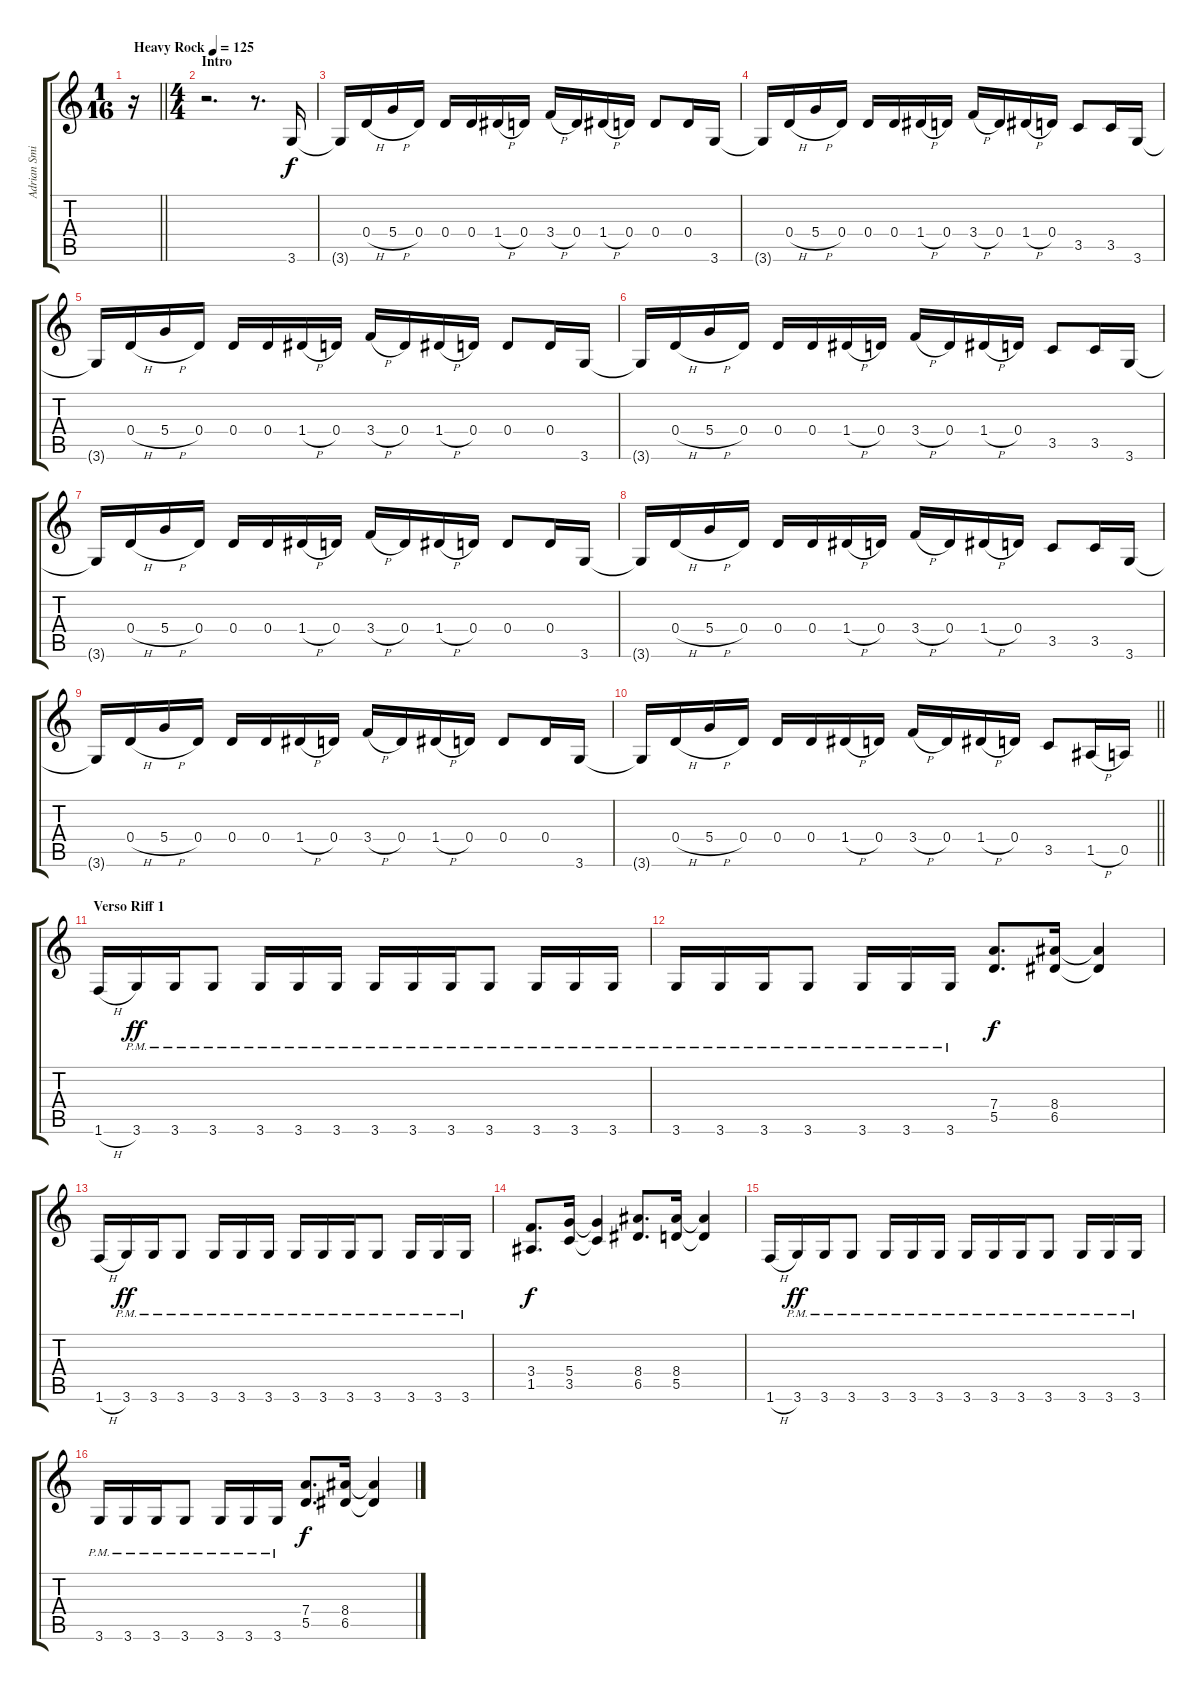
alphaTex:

\track ("Adrian Smith" "Adrian Smi") {instrument distortionguitar}
\staff {score tabs}
\tuning (E4 B3 G3 D3 A2 E2) {hide}
\ts (1 16)
\tempo (125 "Heavy Rock")
\clef g2
\barLineRight lightlight
\ks c
r.16{dy f instrument distortionguitar} |
\ts (4 4)
\section ("" "Intro")
r.2{d} r.8{d} 3.6.16 |
3.6{t}.16 0.4{h}.16 5.4{h}.16 0.4.16 0.4.16 0.4.16 1.4{h}.16 0.4.16 3.4{h}.16 0.4.16 1.4{h}.16 0.4.16 0.4.8 0.4.16 3.6.16 |
3.6{t}.16 0.4{h}.16 5.4{h}.16 0.4.16 0.4.16 0.4.16 1.4{h}.16 0.4.16 3.4{h}.16 0.4.16 1.4{h}.16 0.4.16 3.5.8 3.5.16 3.6.16 |
3.6{t}.16 0.4{h}.16 5.4{h}.16 0.4.16 0.4.16 0.4.16 1.4{h}.16 0.4.16 3.4{h}.16 0.4.16 1.4{h}.16 0.4.16 0.4.8 0.4.16 3.6.16 |
3.6{t}.16 0.4{h}.16 5.4{h}.16 0.4.16 0.4.16 0.4.16 1.4{h}.16 0.4.16 3.4{h}.16 0.4.16 1.4{h}.16 0.4.16 3.5.8 3.5.16 3.6.16 |
3.6{t}.16 0.4{h}.16 5.4{h}.16 0.4.16 0.4.16 0.4.16 1.4{h}.16 0.4.16 3.4{h}.16 0.4.16 1.4{h}.16 0.4.16 0.4.8 0.4.16 3.6.16 |
3.6{t}.16 0.4{h}.16 5.4{h}.16 0.4.16 0.4.16 0.4.16 1.4{h}.16 0.4.16 3.4{h}.16 0.4.16 1.4{h}.16 0.4.16 3.5.8 3.5.16 3.6.16 |
3.6{t}.16 0.4{h}.16 5.4{h}.16 0.4.16 0.4.16 0.4.16 1.4{h}.16 0.4.16 3.4{h}.16 0.4.16 1.4{h}.16 0.4.16 0.4.8 0.4.16 3.6.16 |
\barLineRight lightlight
3.6{t}.16 0.4{h}.16 5.4{h}.16 0.4.16 0.4.16 0.4.16 1.4{h}.16 0.4.16 3.4{h}.16 0.4.16 1.4{h}.16 0.4.16 3.5.8 1.5{h}.16 0.5.16 |
\section ("" "Verso Riff 1")
1.6{h}.16 3.6{pm}.16{dy ff} 3.6{pm}.16 3.6{pm}.8 3.6{pm}.16 3.6{pm}.16 3.6{pm}.16 3.6{pm}.16 3.6{pm}.16 3.6{pm}.16 3.6{pm}.8 3.6{pm}.16 3.6{pm}.16 3.6{pm}.16 |
3.6{pm}.16 3.6{pm}.16 3.6{pm}.16 3.6{pm}.8 3.6{pm}.16 3.6{pm}.16 3.6{pm}.16 (7.4 5.5).8{d dy f} (8.4 6.5).16 (8.4{t} 6.5{t}).4 |
1.6{h}.16 3.6{pm}.16{dy ff} 3.6{pm}.16 3.6{pm}.8 3.6{pm}.16 3.6{pm}.16 3.6{pm}.16 3.6{pm}.16 3.6{pm}.16 3.6{pm}.16 3.6{pm}.8 3.6{pm}.16 3.6{pm}.16 3.6{pm}.16 |
(3.4 1.5).8{d dy f} (5.4 3.5).16 (5.4{t} 3.5{t}).4 (8.4 6.5).8{d} (8.4 5.5).16 (8.4{t} 5.5{t}).4 |
1.6{h}.16 3.6{pm}.16{dy ff} 3.6{pm}.16 3.6{pm}.8 3.6{pm}.16 3.6{pm}.16 3.6{pm}.16 3.6{pm}.16 3.6{pm}.16 3.6{pm}.16 3.6{pm}.8 3.6{pm}.16 3.6{pm}.16 3.6{pm}.16 |
3.6{pm}.16 3.6{pm}.16 3.6{pm}.16 3.6{pm}.8 3.6{pm}.16 3.6{pm}.16 3.6{pm}.16 (7.4 5.5).8{d dy f} (8.4 6.5).16 (8.4{t} 6.5{t}).4
